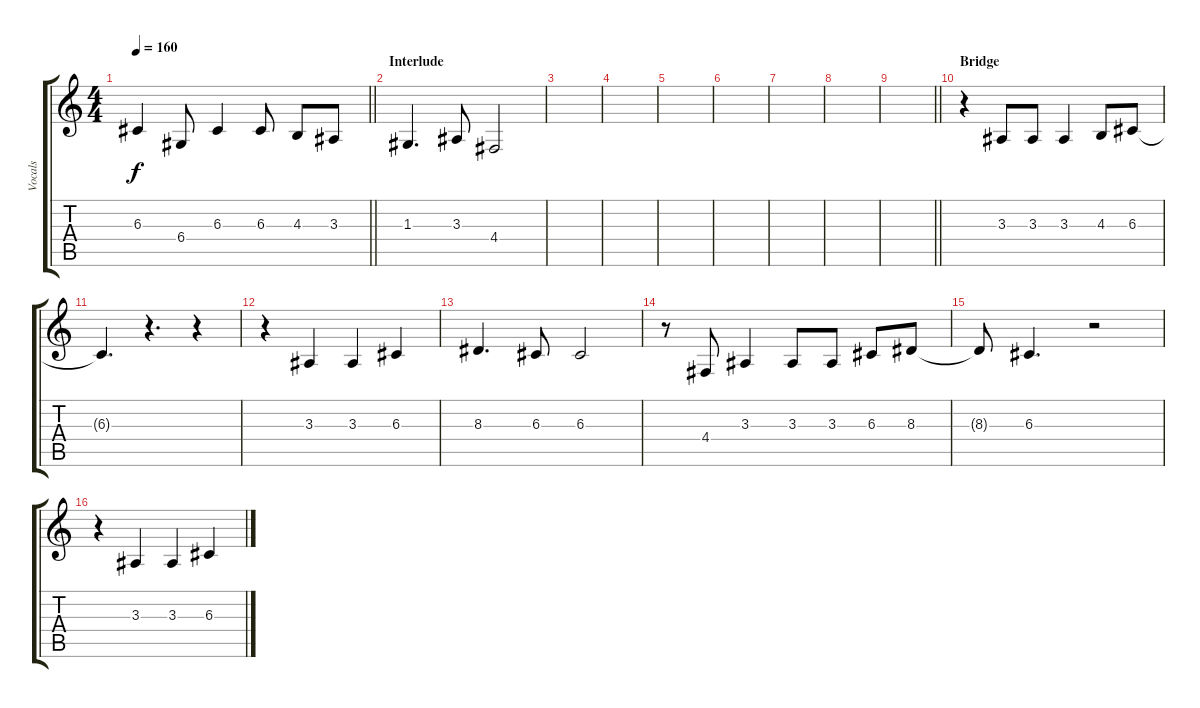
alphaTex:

\track ("Vocals" "Vocals") {instrument altosax}
\staff {score tabs}
\tuning (E4 B3 G3 D3 A2 E2) {hide}
\ts (4 4)
\tempo 160
\clef g2
\barLineRight lightlight
\ks c
6.3{t}.4{dy f} 6.4.8 6.3.4 6.3.8 4.3.8 3.3.8 |
\section ("" "Interlude")
1.3.4{d} 3.3.8 4.4.2 |
|
|
|
|
|
|
\barLineRight lightlight
|
\section ("" "Bridge")
r.4 3.3.8 3.3.8 3.3.4 4.3.8 6.3.8 |
6.3{t}.4{d} r.4{d} r.4 |
r.4 3.3.4 3.3.4 6.3.4 |
8.3.4{d} 6.3.8 6.3.2 |
r.8 4.4.8 3.3.4 3.3.8 3.3.8 6.3.8 8.3.8 |
8.3{t}.8 6.3.4{d} r.2 |
r.4 3.3.4 3.3.4 6.3.4
